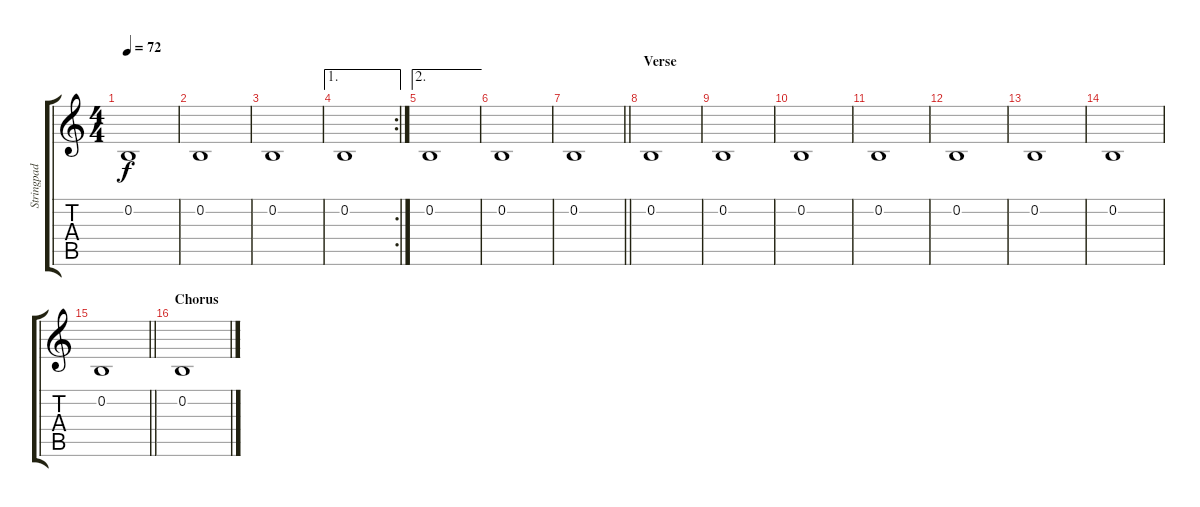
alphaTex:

\track ("Stringpad" "Stringpad") {instrument stringensemble1}
\staff {score tabs}
\tuning (E4 B3 G3 D3 A2 E2) {hide}
\ts (4 4)
\tempo 72
\clef g2
\ks c
0.2.1{dy f} |
0.2.1 |
0.2.1 |
\ae 1
\rc 2
0.2.1 |
\ae 2
0.2.1 |
0.2.1 |
\barLineRight lightlight
0.2.1 |
\section ("" "Verse")
0.2.1 |
0.2.1 |
0.2.1 |
0.2.1 |
0.2.1 |
0.2.1 |
0.2.1 |
\barLineRight lightlight
0.2.1 |
\section ("" "Chorus")
0.2.1
